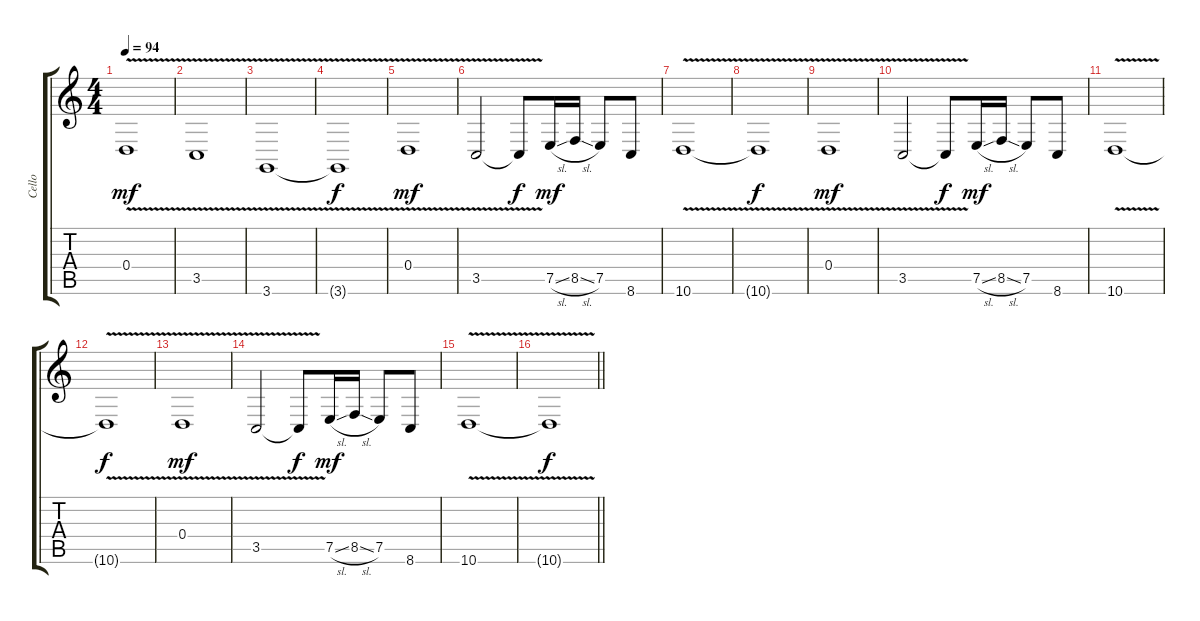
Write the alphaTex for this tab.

\track ("Cello" "Cello") {instrument cello}
\staff {score tabs}
\tuning (E4 B3 G3 D3 A2 E2) {hide}
\ts (4 4)
\tempo 94
\clef g2
\ks c
0.4{v}.1{dy mf} |
3.5{v}.1 |
3.6{v}.1 |
3.6{t}.1{dy f} |
0.4{v}.1{dy mf} |
3.5{v}.2 3.5{t}.8{dy f} 7.5{sl}.16{dy mf} 8.5{sl}.16 7.5.8 8.6.8 |
10.6{v}.1 |
10.6{t}.1{dy f} |
0.4{v}.1{dy mf} |
3.5{v}.2 3.5{t}.8{dy f} 7.5{sl}.16{dy mf} 8.5{sl}.16 7.5.8 8.6.8 |
10.6{v}.1 |
10.6{t}.1{dy f} |
0.4{v}.1{dy mf} |
3.5{v}.2 3.5{t}.8{dy f} 7.5{sl}.16{dy mf} 8.5{sl}.16 7.5.8 8.6.8 |
10.6{v}.1 |
\barLineRight lightlight
10.6{t}.1{dy f}
